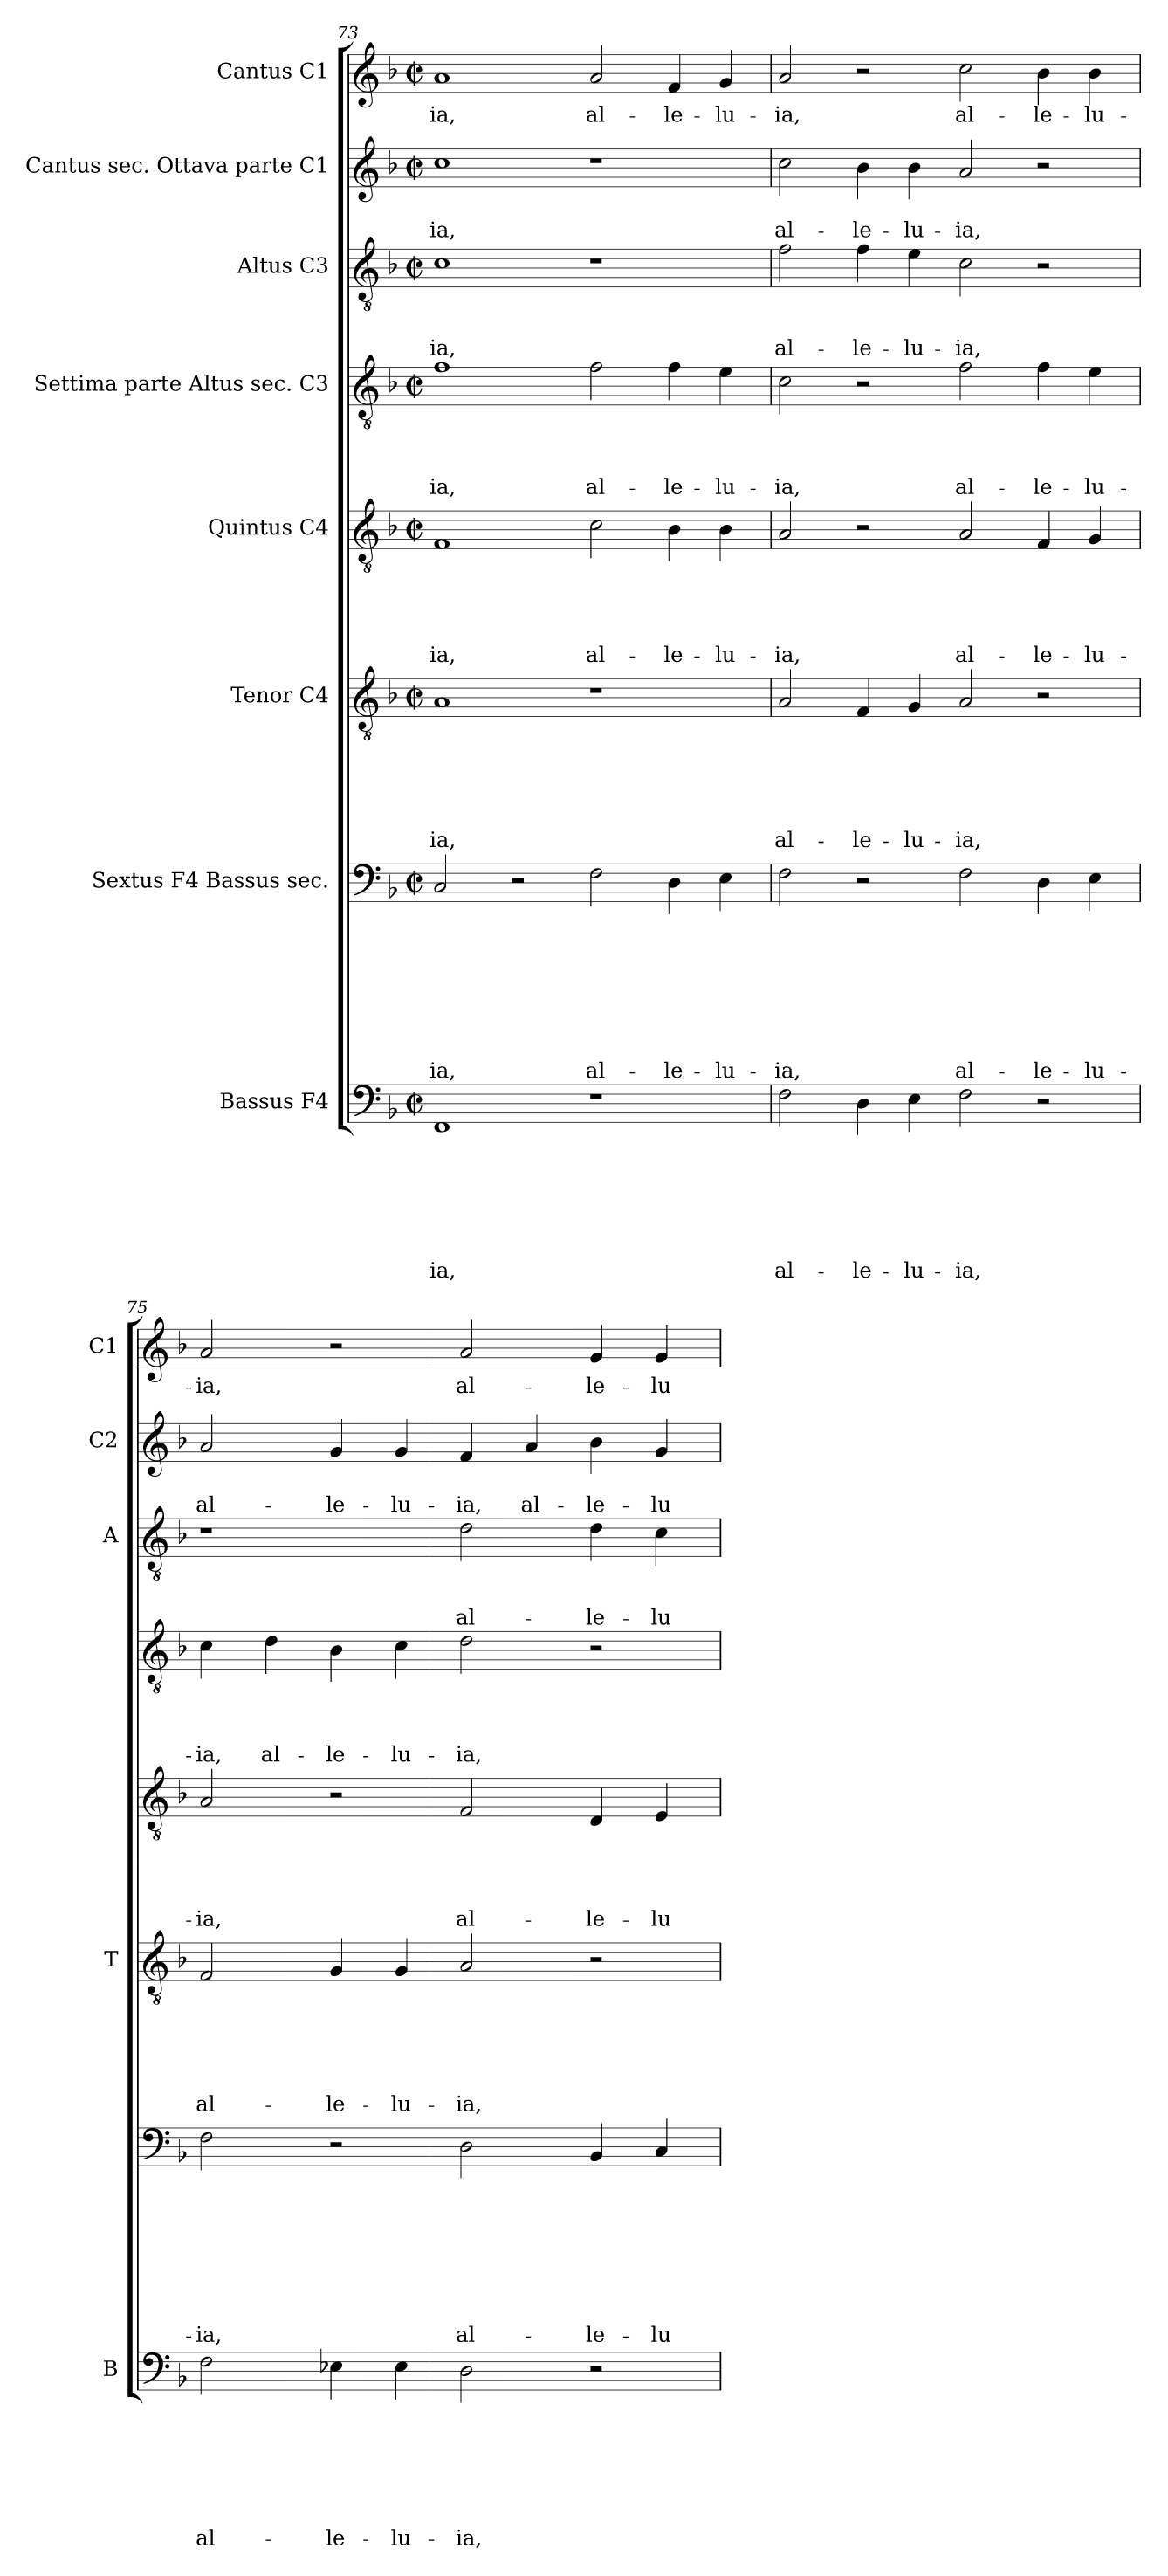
**kern	**text	**text	**text	**text	**text	**text	**text	**kern	**text	**text	**text	**text	**text	**text	**text	**text	**kern	**text	**text	**text	**text	**text	**text	**kern	**text	**text	**text	**text	**text	**kern	**text	**text	**text	**text	**kern	**text	**text	**text	**kern	**text	**text	**kern	**text
*part8	*part8	*part8	*part8	*part8	*part8	*part8	*part8	*part7	*part7	*part7	*part7	*part7	*part7	*part7	*part7	*part7	*part6	*part6	*part6	*part6	*part6	*part6	*part6	*part5	*part5	*part5	*part5	*part5	*part5	*part4	*part4	*part4	*part4	*part4	*part3	*part3	*part3	*part3	*part2	*part2	*part2	*part1	*part1
*staff8	*staff8	*staff8	*staff8	*staff8	*staff8	*staff8	*staff8	*staff7	*staff7	*staff7	*staff7	*staff7	*staff7	*staff7	*staff7	*staff7	*staff6	*staff6	*staff6	*staff6	*staff6	*staff6	*staff6	*staff5	*staff5	*staff5	*staff5	*staff5	*staff5	*staff4	*staff4	*staff4	*staff4	*staff4	*staff3	*staff3	*staff3	*staff3	*staff2	*staff2	*staff2	*staff1	*staff1
*I"Bassus F4	*	*	*	*	*	*	*	*I"Sextus F4 Bassus sec.	*	*	*	*	*	*	*	*	*I"Tenor C4	*	*	*	*	*	*	*I"Quintus C4	*	*	*	*	*	*I"Settima parte Altus sec. C3	*	*	*	*	*I"Altus C3	*	*	*	*I"Cantus sec. Ottava parte C1	*	*	*I"Cantus C1	*
*I'B	*	*	*	*	*	*	*	*	*	*	*	*	*	*	*	*	*I'T	*	*	*	*	*	*	*	*	*	*	*	*	*	*	*	*	*	*I'A	*	*	*	*I'C2	*	*	*I'C1	*
*clefF4	*	*	*	*	*	*	*	*clefF4	*	*	*	*	*	*	*	*	*clefGv2	*	*	*	*	*	*	*clefGv2	*	*	*	*	*	*clefGv2	*	*	*	*	*clefGv2	*	*	*	*clefG2	*	*	*clefG2	*
*k[b-]	*	*	*	*	*	*	*	*k[b-]	*	*	*	*	*	*	*	*	*k[b-]	*	*	*	*	*	*	*k[b-]	*	*	*	*	*	*k[b-]	*	*	*	*	*k[b-]	*	*	*	*k[b-]	*	*	*k[b-]	*
*F:	*	*	*	*	*	*	*	*F:	*	*	*	*	*	*	*	*	*F:	*	*	*	*	*	*	*F:	*	*	*	*	*	*F:	*	*	*	*	*F:	*	*	*	*F:	*	*	*F:	*
*M2/2	*	*	*	*	*	*	*	*M2/2	*	*	*	*	*	*	*	*	*M2/2	*	*	*	*	*	*	*M2/2	*	*	*	*	*	*M2/2	*	*	*	*	*M2/2	*	*	*	*M2/2	*	*	*M2/2	*
*met(c|)	*	*	*	*	*	*	*	*met(c|)	*	*	*	*	*	*	*	*	*met(c|)	*	*	*	*	*	*	*met(c|)	*	*	*	*	*	*met(c|)	*	*	*	*	*met(c|)	*	*	*	*met(c|)	*	*	*met(c|)	*
=73	=73	=73	=73	=73	=73	=73	=73	=73	=73	=73	=73	=73	=73	=73	=73	=73	=73	=73	=73	=73	=73	=73	=73	=73	=73	=73	=73	=73	=73	=73	=73	=73	=73	=73	=73	=73	=73	=73	=73	=73	=73	=73	=73
!	!	!	!	!	!	!	!LO:LY:b	!	!	!	!	!	!	!	!	!LO:LY:b	!	!	!	!	!	!	!LO:LY:b	!	!	!	!	!	!LO:LY:b	!	!	!	!	!LO:LY:b	!	!	!	!LO:LY:b	!	!	!LO:LY:b	!	!LO:LY:b
1FF	.	.	.	.	.	.	-ia,	2C/	.	.	.	.	.	.	.	-ia,	1A	.	.	.	.	.	-ia,	1F	.	.	.	.	-ia,	1f	.	.	.	-ia,	1c	.	.	-ia,	1cc	.	-ia,	1a	-ia,
.	.	.	.	.	.	.	.	2r	.	.	.	.	.	.	.	.	.	.	.	.	.	.	.	.	.	.	.	.	.	.	.	.	.	.	.	.	.	.	.	.	.	.	.
!	!	!	!	!	!	!	!	!	!	!	!	!	!	!	!	!LO:LY:b	!	!	!	!	!	!	!	!	!	!	!	!	!LO:LY:b	!	!	!	!	!LO:LY:b	!	!	!	!	!	!	!	!	!LO:LY:b
1r	.	.	.	.	.	.	.	2F\	.	.	.	.	.	.	.	al-	1r	.	.	.	.	.	.	2c\	.	.	.	.	al-	2f\	.	.	.	al-	1r	.	.	.	1r	.	.	2a/	al-
!	!	!	!	!	!	!	!	!	!	!	!	!	!	!	!	!LO:LY:b	!	!	!	!	!	!	!	!	!	!	!	!	!LO:LY:b	!	!	!	!	!LO:LY:b	!	!	!	!	!	!	!	!	!LO:LY:b
.	.	.	.	.	.	.	.	4D\	.	.	.	.	.	.	.	-le-	.	.	.	.	.	.	.	4B-\	.	.	.	.	-le-	4f\	.	.	.	-le-	.	.	.	.	.	.	.	4f/	-le-
!	!	!	!	!	!	!	!	!	!	!	!	!	!	!	!	!LO:LY:b	!	!	!	!	!	!	!	!	!	!	!	!	!LO:LY:b	!	!	!	!	!LO:LY:b	!	!	!	!	!	!	!	!	!LO:LY:b
.	.	.	.	.	.	.	.	4E\	.	.	.	.	.	.	.	-lu-	.	.	.	.	.	.	.	4B-\	.	.	.	.	-lu-	4e\	.	.	.	-lu-	.	.	.	.	.	.	.	4g/	-lu-
=74	=74	=74	=74	=74	=74	=74	=74	=74	=74	=74	=74	=74	=74	=74	=74	=74	=74	=74	=74	=74	=74	=74	=74	=74	=74	=74	=74	=74	=74	=74	=74	=74	=74	=74	=74	=74	=74	=74	=74	=74	=74	=74	=74
!	!	!	!	!	!	!	!LO:LY:b	!	!	!	!	!	!	!	!	!LO:LY:b	!	!	!	!	!	!	!LO:LY:b	!	!	!	!	!	!LO:LY:b	!	!	!	!	!LO:LY:b	!	!	!	!LO:LY:b	!	!	!LO:LY:b	!	!LO:LY:b
2F\	.	.	.	.	.	.	al-	2F\	.	.	.	.	.	.	.	-ia,	2A/	.	.	.	.	.	al-	2A/	.	.	.	.	-ia,	2c\	.	.	.	-ia,	2f\	.	.	al-	2cc\	.	al-	2a/	-ia,
!	!	!	!	!	!	!	!LO:LY:b	!	!	!	!	!	!	!	!	!	!	!	!	!	!	!	!LO:LY:b	!	!	!	!	!	!	!	!	!	!	!	!	!	!	!LO:LY:b	!	!	!LO:LY:b	!	!
4D\	.	.	.	.	.	.	-le-	2r	.	.	.	.	.	.	.	.	4F/	.	.	.	.	.	-le-	2r	.	.	.	.	.	2r	.	.	.	.	4f\	.	.	-le-	4b-\	.	-le-	2r	.
!	!	!	!	!	!	!	!LO:LY:b	!	!	!	!	!	!	!	!	!	!	!	!	!	!	!	!LO:LY:b	!	!	!	!	!	!	!	!	!	!	!	!	!	!	!LO:LY:b	!	!	!LO:LY:b	!	!
4E\	.	.	.	.	.	.	-lu-	.	.	.	.	.	.	.	.	.	4G/	.	.	.	.	.	-lu-	.	.	.	.	.	.	.	.	.	.	.	4e\	.	.	-lu-	4b-\	.	-lu-	.	.
!	!	!	!	!	!	!	!LO:LY:b	!	!	!	!	!	!	!	!	!LO:LY:b	!	!	!	!	!	!	!LO:LY:b	!	!	!	!	!	!LO:LY:b	!	!	!	!	!LO:LY:b	!	!	!	!LO:LY:b	!	!	!LO:LY:b	!	!LO:LY:b
2F\	.	.	.	.	.	.	-ia,	2F\	.	.	.	.	.	.	.	al-	2A/	.	.	.	.	.	-ia,	2A/	.	.	.	.	al-	2f\	.	.	.	al-	2c\	.	.	-ia,	2a/	.	-ia,	2cc\	al-
!	!	!	!	!	!	!	!	!	!	!	!	!	!	!	!	!LO:LY:b	!	!	!	!	!	!	!	!	!	!	!	!	!LO:LY:b	!	!	!	!	!LO:LY:b	!	!	!	!	!	!	!	!	!LO:LY:b
2r	.	.	.	.	.	.	.	4D\	.	.	.	.	.	.	.	-le-	2r	.	.	.	.	.	.	4F/	.	.	.	.	-le-	4f\	.	.	.	-le-	2r	.	.	.	2r	.	.	4b-\	-le-
!	!	!	!	!	!	!	!	!	!	!	!	!	!	!	!	!LO:LY:b	!	!	!	!	!	!	!	!	!	!	!	!	!LO:LY:b	!	!	!	!	!LO:LY:b	!	!	!	!	!	!	!	!	!LO:LY:b
.	.	.	.	.	.	.	.	4E\	.	.	.	.	.	.	.	-lu-	.	.	.	.	.	.	.	4G/	.	.	.	.	-lu-	4e\	.	.	.	-lu-	.	.	.	.	.	.	.	4b-\	-lu-
=75	=75	=75	=75	=75	=75	=75	=75	=75	=75	=75	=75	=75	=75	=75	=75	=75	=75	=75	=75	=75	=75	=75	=75	=75	=75	=75	=75	=75	=75	=75	=75	=75	=75	=75	=75	=75	=75	=75	=75	=75	=75	=75	=75
!	!	!	!	!	!	!	!LO:LY:b	!	!	!	!	!	!	!	!	!LO:LY:b	!	!	!	!	!	!	!LO:LY:b	!	!	!	!	!	!LO:LY:b	!	!	!	!	!LO:LY:b	!	!	!	!	!	!	!LO:LY:b	!	!LO:LY:b
2F\	.	.	.	.	.	.	al-	2F\	.	.	.	.	.	.	.	-ia,	2F/	.	.	.	.	.	al-	2A/	.	.	.	.	-ia,	4c\	.	.	.	-ia,	1r	.	.	.	2a/	.	al-	2a/	-ia,
!	!	!	!	!	!	!	!	!	!	!	!	!	!	!	!	!	!	!	!	!	!	!	!	!	!	!	!	!	!	!	!	!	!	!LO:LY:b	!	!	!	!	!	!	!	!	!
.	.	.	.	.	.	.	.	.	.	.	.	.	.	.	.	.	.	.	.	.	.	.	.	.	.	.	.	.	.	4d\	.	.	.	al-	.	.	.	.	.	.	.	.	.
!	!	!	!	!	!	!	!LO:LY:b	!	!	!	!	!	!	!	!	!	!	!	!	!	!	!	!LO:LY:b	!	!	!	!	!	!	!	!	!	!	!LO:LY:b	!	!	!	!	!	!	!LO:LY:b	!	!
4E-X\	.	.	.	.	.	.	-le-	2r	.	.	.	.	.	.	.	.	4G/	.	.	.	.	.	-le-	2r	.	.	.	.	.	4B-\	.	.	.	-le-	.	.	.	.	4g/	.	-le-	2r	.
!	!	!	!	!	!	!	!LO:LY:b	!	!	!	!	!	!	!	!	!	!	!	!	!	!	!	!LO:LY:b	!	!	!	!	!	!	!	!	!	!	!LO:LY:b	!	!	!	!	!	!	!LO:LY:b	!	!
4E-\	.	.	.	.	.	.	-lu-	.	.	.	.	.	.	.	.	.	4G/	.	.	.	.	.	-lu-	.	.	.	.	.	.	4c\	.	.	.	-lu-	.	.	.	.	4g/	.	-lu-	.	.
!	!	!	!	!	!	!	!LO:LY:b	!	!	!	!	!	!	!	!	!LO:LY:b	!	!	!	!	!	!	!LO:LY:b	!	!	!	!	!	!LO:LY:b	!	!	!	!	!LO:LY:b	!	!	!	!LO:LY:b	!	!	!LO:LY:b	!	!LO:LY:b
2D\	.	.	.	.	.	.	-ia,	2D\	.	.	.	.	.	.	.	al-	2A/	.	.	.	.	.	-ia,	2F/	.	.	.	.	al-	2d\	.	.	.	-ia,	2d\	.	.	al-	4f/	.	-ia,	2a/	al-
!	!	!	!	!	!	!	!	!	!	!	!	!	!	!	!	!	!	!	!	!	!	!	!	!	!	!	!	!	!	!	!	!	!	!	!	!	!	!	!	!	!LO:LY:b	!	!
.	.	.	.	.	.	.	.	.	.	.	.	.	.	.	.	.	.	.	.	.	.	.	.	.	.	.	.	.	.	.	.	.	.	.	.	.	.	.	4a/	.	al-	.	.
!	!	!	!	!	!	!	!	!	!	!	!	!	!	!	!	!LO:LY:b	!	!	!	!	!	!	!	!	!	!	!	!	!LO:LY:b	!	!	!	!	!	!	!	!	!LO:LY:b	!	!	!LO:LY:b	!	!LO:LY:b
2r	.	.	.	.	.	.	.	4BB-/	.	.	.	.	.	.	.	-le-	2r	.	.	.	.	.	.	4D/	.	.	.	.	-le-	2r	.	.	.	.	4d\	.	.	-le-	4b-\	.	-le-	4g/	-le-
!	!	!	!	!	!	!	!	!	!	!	!	!	!	!	!	!LO:LY:b	!	!	!	!	!	!	!	!	!	!	!	!	!LO:LY:b	!	!	!	!	!	!	!	!	!LO:LY:b	!	!	!LO:LY:b	!	!LO:LY:b
.	.	.	.	.	.	.	.	4C/	.	.	.	.	.	.	.	-lu-	.	.	.	.	.	.	.	4E/	.	.	.	.	-lu-	.	.	.	.	.	4c\	.	.	-lu-	4g/	.	-lu-	4g/	-lu-
=	=	=	=	=	=	=	=	=	=	=	=	=	=	=	=	=	=	=	=	=	=	=	=	=	=	=	=	=	=	=	=	=	=	=	=	=	=	=	=	=	=	=	=
*-	*-	*-	*-	*-	*-	*-	*-	*-	*-	*-	*-	*-	*-	*-	*-	*-	*-	*-	*-	*-	*-	*-	*-	*-	*-	*-	*-	*-	*-	*-	*-	*-	*-	*-	*-	*-	*-	*-	*-	*-	*-	*-	*-
